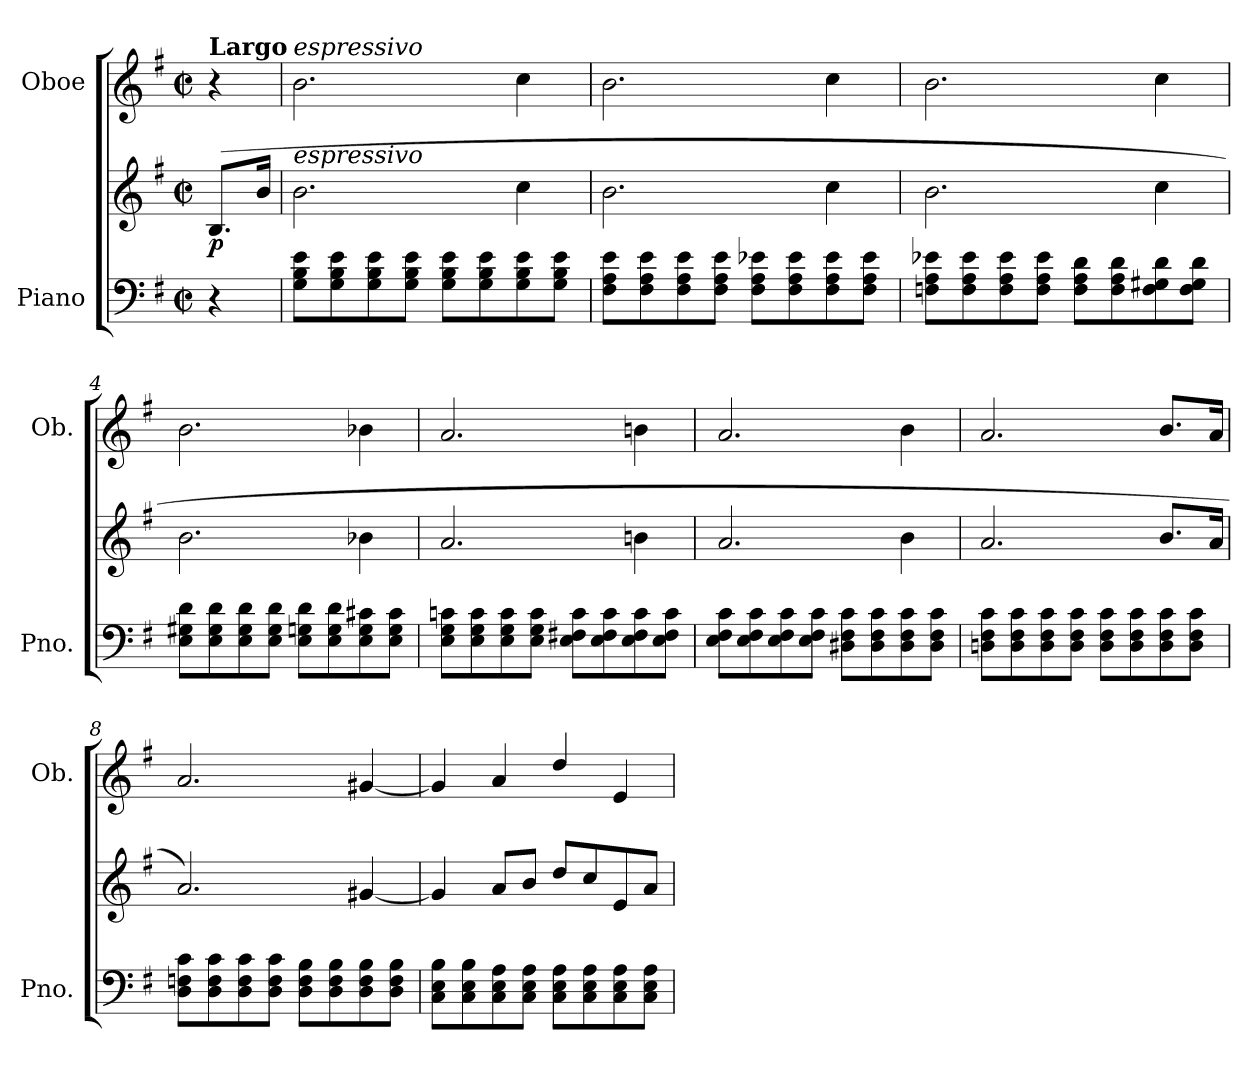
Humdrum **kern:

**kern	**kern	**dynam	**kern
*part2	*part2	*part2	*part1
*staff3	*staff2	*staff2/3	*staff1
*I"Piano	*	*	*I"Oboe
*I'Pno.	*	*	*I'Ob.
*clefF4	*clefG2	*	*clefG2
*k[f#]	*k[f#]	*	*k[f#]
*M2/2	*M2/2	*	*M2/2
*met(c|)	*met(c|)	*	*met(c|)
=	=	=	=
!	!	!	!LO:TX:a:B:t=Largo
!	!	!LO:DY:b	!
4r	(>8.B/L	p	4r
.	16b/Jk	.	.
=1	=1	=1	=1
!	!	!	!LO:TX:a:i:t=espressivo
!	!LO:TX:a:i:t=espressivo	!	!
8G\ 8B\ 8e\L	2.b\	.	2.b\
8G\ 8B\ 8e\	.	.	.
8G\ 8B\ 8e\	.	.	.
8G\ 8B\ 8e\J	.	.	.
8G\ 8B\ 8e\L	.	.	.
8G\ 8B\ 8e\	.	.	.
8G\ 8B\ 8e\	4cc\	.	4cc\
8G\ 8B\ 8e\J	.	.	.
=2	=2	=2	=2
8F#\ 8A\ 8e\L	2.b\	.	2.b\
8F#\ 8A\ 8e\	.	.	.
8F#\ 8A\ 8e\	.	.	.
8F#\ 8A\ 8e\J	.	.	.
8F#\ 8A\ 8e-X\L	.	.	.
8F#\ 8A\ 8e-\	.	.	.
8F#\ 8A\ 8e-\	4cc\	.	4cc\
8F#\ 8A\ 8e-\J	.	.	.
=3	=3	=3	=3
8Fn\ 8A\ 8e-X\L	2.b\	.	2.b\
8F\ 8A\ 8e-\	.	.	.
8F\ 8A\ 8e-\	.	.	.
8F\ 8A\ 8e-\J	.	.	.
8F\ 8A\ 8d\L	.	.	.
8F\ 8A\ 8d\	.	.	.
8F\ 8G#X\ 8d\	4cc\	.	4cc\
8F\ 8G#\ 8d\J	.	.	.
=4	=4	=4	=4
8E\ 8G#X\ 8d\L	2.b\	.	2.b\
8E\ 8G#\ 8d\	.	.	.
8E\ 8G#\ 8d\	.	.	.
8E\ 8G#\ 8d\J	.	.	.
8E\ 8Gn\ 8d\L	.	.	.
8E\ 8G\ 8d\	.	.	.
8E\ 8G\ 8c#X\	4b-X\	.	4b-X\
8E\ 8G\ 8c#\J	.	.	.
!!LO:LB:g=z
=5	=5	=5	=5
8E\ 8G\ 8cn\L	2.a/	.	2.a/
8E\ 8G\ 8c\	.	.	.
8E\ 8G\ 8c\	.	.	.
8E\ 8G\ 8c\J	.	.	.
8E\ 8F#X\ 8c\L	.	.	.
8E\ 8F#\ 8c\	.	.	.
8E\ 8F#\ 8c\	4bn\	.	4bn\
8E\ 8F#\ 8c\J	.	.	.
=6	=6	=6	=6
8E\ 8F#\ 8c\L	2.a/	.	2.a/
8E\ 8F#\ 8c\	.	.	.
8E\ 8F#\ 8c\	.	.	.
8E\ 8F#\ 8c\J	.	.	.
8D#X\ 8F#\ 8c\L	.	.	.
8D#\ 8F#\ 8c\	.	.	.
8D#\ 8F#\ 8c\	4b\	.	4b\
8D#\ 8F#\ 8c\J	.	.	.
=7	=7	=7	=7
8Dn\ 8F#\ 8c\L	2.a/	.	2.a/
8D\ 8F#\ 8c\	.	.	.
8D\ 8F#\ 8c\	.	.	.
8D\ 8F#\ 8c\J	.	.	.
8D\ 8F#\ 8c\L	.	.	.
8D\ 8F#\ 8c\	.	.	.
8D\ 8F#\ 8c\	8.b/L	.	8.b/L
8D\ 8F#\ 8c\J	.	.	.
.	16a/Jk	.	16a/Jk
=8	=8	=8	=8
8D\ 8Fn\ 8c\L	2.a/)	.	2.a/
8D\ 8F\ 8c\	.	.	.
8D\ 8F\ 8c\	.	.	.
8D\ 8F\ 8c\J	.	.	.
8D\ 8F\ 8B\L	.	.	.
8D\ 8F\ 8B\	.	.	.
8D\ 8F\ 8B\	[4g#X/	.	[4g#X/
8D\ 8F\ 8B\J	.	.	.
=9	=9	=9	=9
8C\ 8E\ 8B\L	4g#/]	.	4g#/]
8C\ 8E\ 8B\	.	.	.
8C\ 8E\ 8A\	8a/L	.	4a/
8C\ 8E\ 8A\J	8b/J	.	.
8C\ 8E\ 8A\L	8dd/L	.	4dd/
8C\ 8E\ 8A\	8cc/	.	.
8C\ 8E\ 8A\	8e/	.	4e/
8C\ 8E\ 8A\J	8a/J	.	.
=	=	=	=
*-	*-	*-	*-
